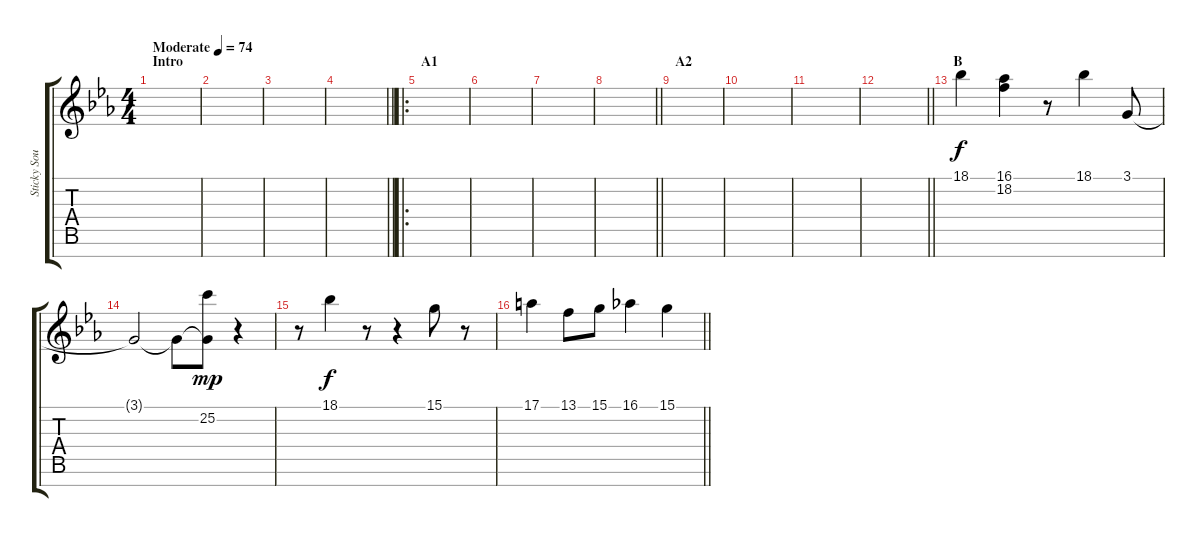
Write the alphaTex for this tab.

\track ("Sticky Sound" "Sticky Sou") {instrument fx6goblins}
\staff {score tabs}
\tuning (E4 B3 G3 D3 A2 E2 B1) {hide}
\ts (4 4)
\section ("" "Intro")
\tempo (74 "Moderate")
\clef g2
\ks eb
|
|
|
\barLineRight lightlight
|
\ro
\section ("" "A1")
|
|
|
\barLineRight lightlight
|
\section ("" "A2")
|
|
|
\barLineRight lightlight
|
\section ("" "B")
18.1.4 (16.1 18.2).4 r.8 18.1.4 3.1.8 |
3.1{t}.2 3.1{t}.8 (3.1{t} 25.2).8{dy mp} r.4 |
r.8 18.1.4{dy f} r.8 r.4 15.1.8 r.8 |
\barLineRight lightlight
17.1.4 13.1.8 15.1.8 16.1.4 15.1.4
